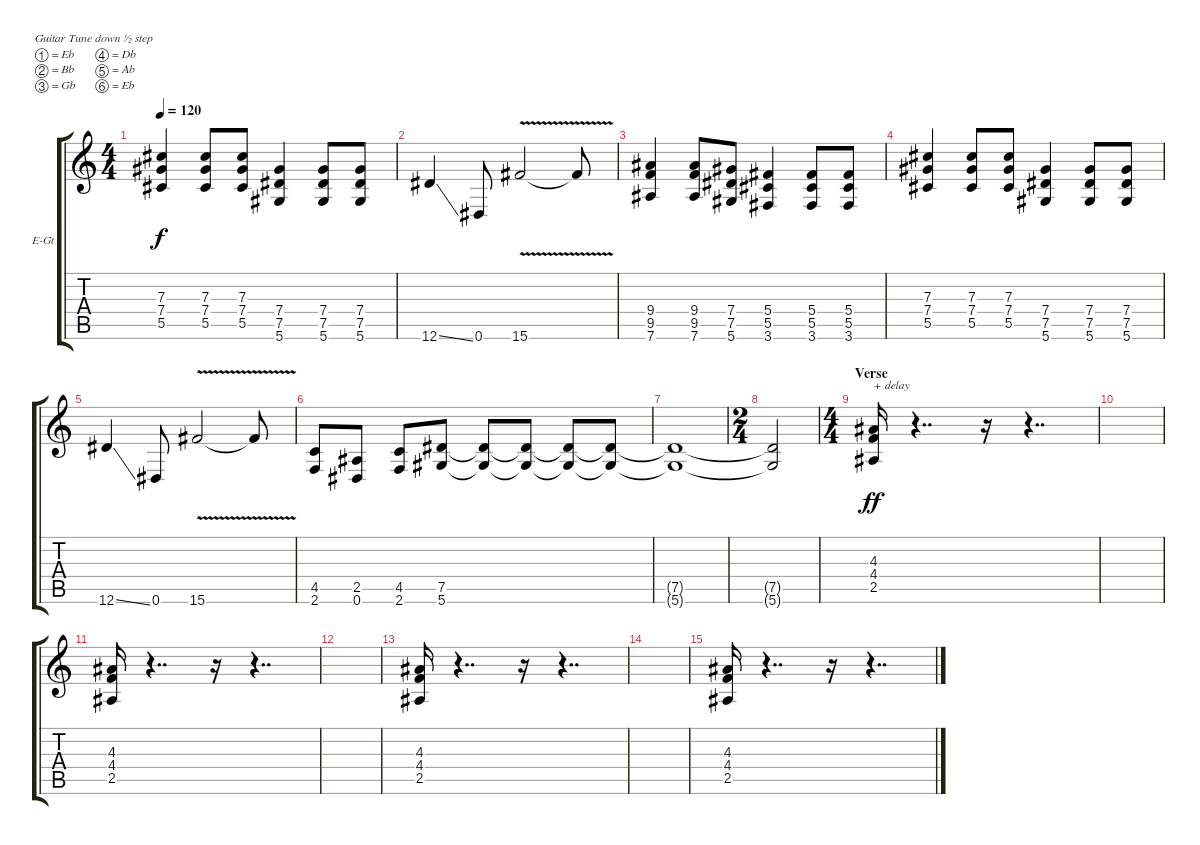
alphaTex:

\bracketExtendMode groupsimilarinstruments
\firstSystemTrackNameOrientation horizontal
\otherSystemsTrackNameOrientation horizontal
\track ("Lead Guitar" "E-Gt") {instrument electricguitarjazz}
\staff {score tabs}
\tuning (Eb4 Bb3 Gb3 Db3 Ab2 Eb2)
\ts (4 4)
\tempo 120
\clef g2
\ks c
(7.4 5.5 7.3).4{dy f} (7.4 5.5 7.3).8 (7.4 5.5 7.3).8 (7.5 5.6 7.4).4 (7.5 5.6 7.4).8 (7.5 5.6 7.4).8 |
12.6{ss}.4 0.6.8 15.6{v}.2 15.6{v t}.8 |
(9.5 7.6 9.4).4 (9.5 7.6 9.4).8 (7.5 5.6 7.4).8 (5.5 3.6 5.4).4 (5.5 3.6 5.4).8 (5.5 3.6 5.4).8 |
(7.4 5.5 7.3).4 (7.4 5.5 7.3).8 (7.4 5.5 7.3).8 (7.5 5.6 7.4).4 (7.5 5.6 7.4).8 (7.5 5.6 7.4).8 |
12.6{ss}.4 0.6.8 15.6{v}.2 15.6{v t}.8 |
(4.5 2.6).8 (2.5 0.6).8 (4.5 2.6).8 (7.5 5.6).8 (7.5{t} 5.6{t}).8 (7.5{t} 5.6{t}).8 (7.5{t} 5.6{t}).8 (7.5{t} 5.6{t}).8 |
(7.5{t} 5.6{t}).1 |
\ts (2 4)
(7.5{t} 5.6{t}).2 |
\ts (4 4)
\section ("" "Verse")
(2.5 4.4 4.3).16{txt "+ delay" dy ff} r.4{dd} r.16 r.4{dd} |
|
(2.5 4.4 4.3).16 r.4{dd} r.16 r.4{dd} |
|
(2.5 4.4 4.3).16 r.4{dd} r.16 r.4{dd} |
|
(2.5 4.4 4.3).16 r.4{dd} r.16 r.4{dd}
